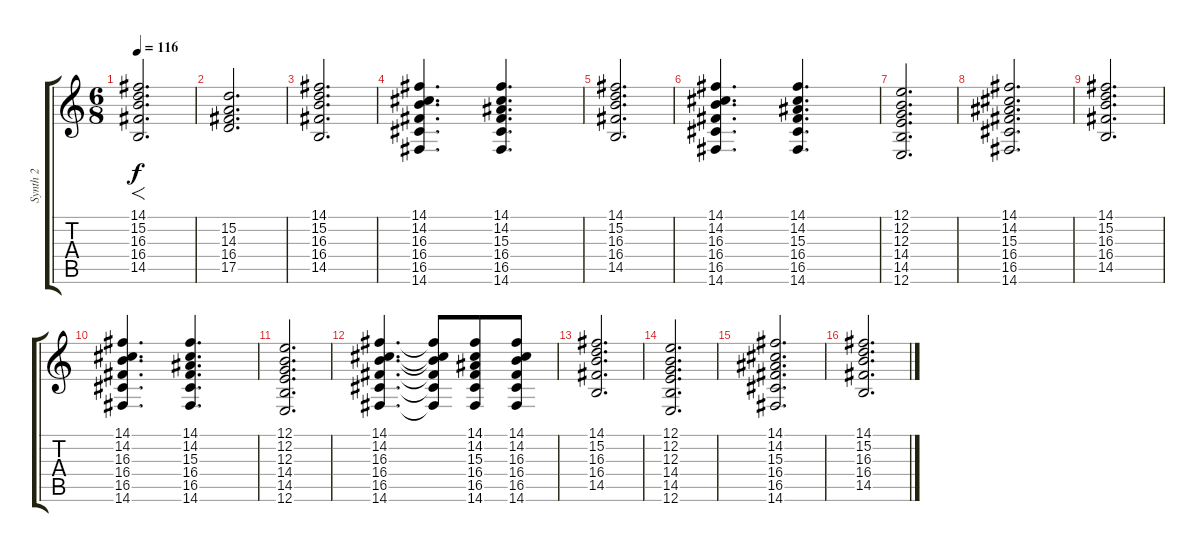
\track ("Synth 2" "Synth 2") {instrument musicbox}
\staff {score tabs}
\tuning (E4 B3 G3 D3 A2 E2) {hide}
\ts (6 8)
\tempo 116
\tempo 52
\tempo 116
\clef g2
\ks c
(14.1 15.2 16.3 16.4 14.5).2{f d dy f instrument musicbox} |
(15.2 14.3 16.4 17.5).2{d} |
(14.1 15.2 16.3 16.4 14.5).2{d} |
(14.1 14.2 16.3 16.4 16.5 14.6).4{d} (14.1 14.2 15.3 16.4 16.5 14.6).4{d} |
(14.1 15.2 16.3 16.4 14.5).2{d} |
(14.1 14.2 16.3 16.4 16.5 14.6).4{d} (14.1 14.2 15.3 16.4 16.5 14.6).4{d} |
(12.1 12.2 12.3 14.4 14.5 12.6).2{d} |
(14.1 14.2 15.3 16.4 16.5 14.6).2{d} |
(14.1 15.2 16.3 16.4 14.5).2{d} |
(14.1 14.2 16.3 16.4 16.5 14.6).4{d} (14.1 14.2 15.3 16.4 16.5 14.6).4{d} |
(12.1 12.2 12.3 14.4 14.5 12.6).2{d} |
(14.1 14.2 16.3 16.4 16.5 14.6).4{d} (14.1{t} 14.2{t} 16.3{t} 16.4{t} 16.5{t} 14.6{t}).8 (14.1 14.2 15.3 16.4 16.5 14.6).8 (14.1 14.2 16.3 16.4 16.5 14.6).8 |
(14.1 15.2 16.3 16.4 14.5).2{d} |
(12.1 12.2 12.3 14.4 14.5 12.6).2{d} |
(14.1 14.2 15.3 16.4 16.5 14.6).2{d} |
(14.1 15.2 16.3 16.4 14.5).2{d}
